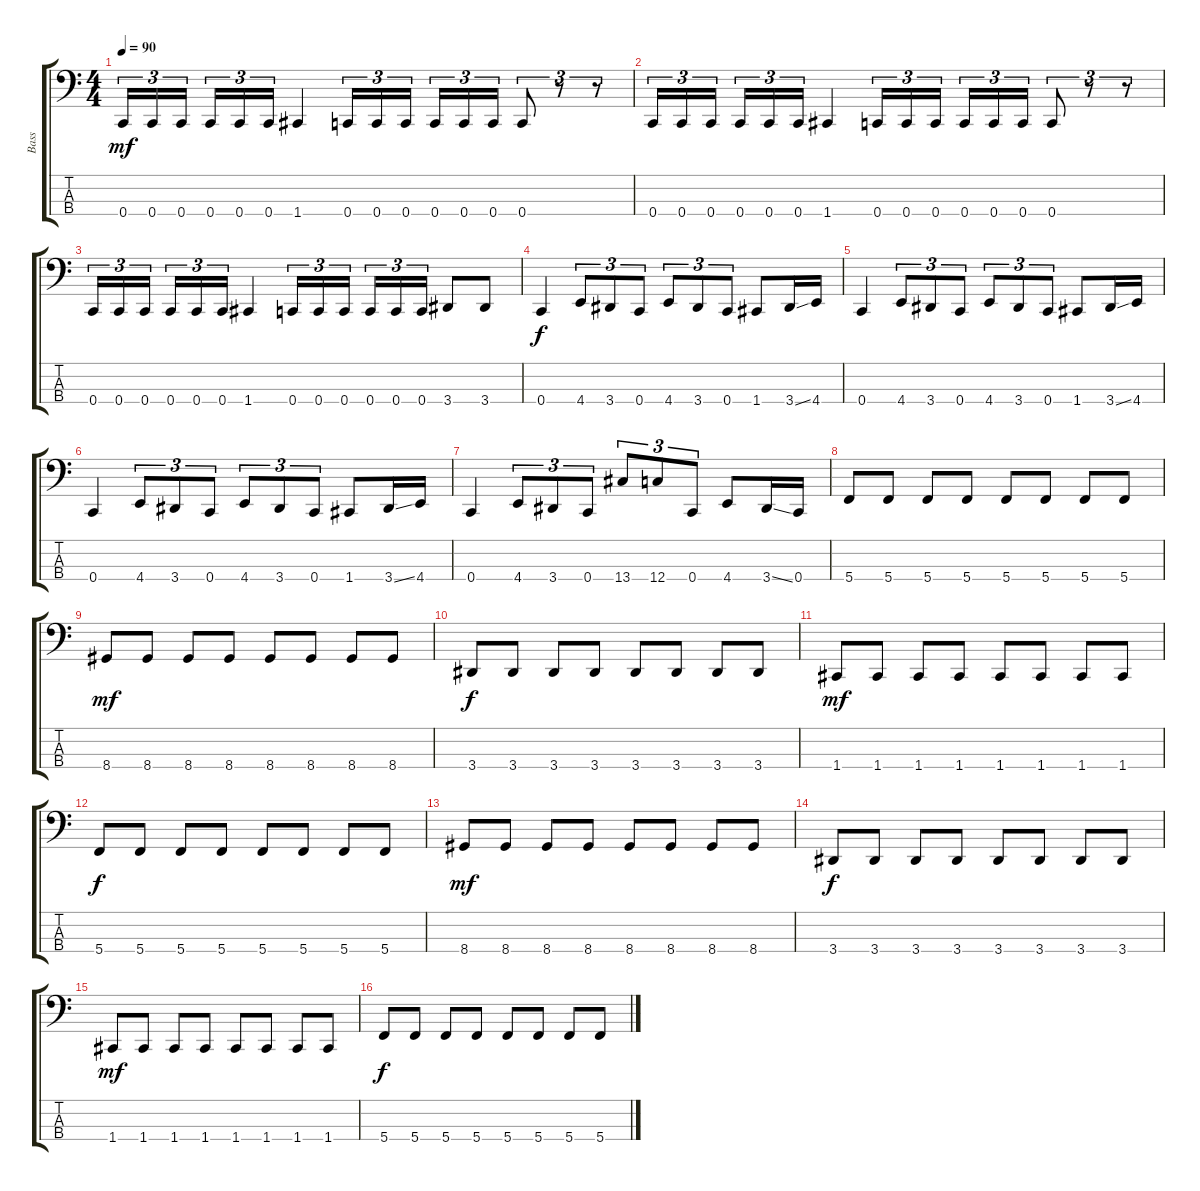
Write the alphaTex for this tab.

\track ("Bass" "Bass") {instrument electricbassfinger}
\staff {score tabs}
\tuning (F2 C2 G1 C1) {hide}
\ts (4 4)
\tempo 90
\clef f4
\ks c
0.4.16{tu (3 2) dy mf} 0.4.16{tu (3 2)} 0.4.16{tu (3 2)} 0.4.16{tu (3 2)} 0.4.16{tu (3 2)} 0.4.16{tu (3 2)} 1.4.4 0.4.16{tu (3 2)} 0.4.16{tu (3 2)} 0.4.16{tu (3 2)} 0.4.16{tu (3 2)} 0.4.16{tu (3 2)} 0.4.16{tu (3 2)} 0.4.8{tu (3 2)} r.8{tu (3 2)} r.8{tu (3 2)} |
0.4.16{tu (3 2)} 0.4.16{tu (3 2)} 0.4.16{tu (3 2)} 0.4.16{tu (3 2)} 0.4.16{tu (3 2)} 0.4.16{tu (3 2)} 1.4.4 0.4.16{tu (3 2)} 0.4.16{tu (3 2)} 0.4.16{tu (3 2)} 0.4.16{tu (3 2)} 0.4.16{tu (3 2)} 0.4.16{tu (3 2)} 0.4.8{tu (3 2)} r.8{tu (3 2)} r.8{tu (3 2)} |
0.4.16{tu (3 2)} 0.4.16{tu (3 2)} 0.4.16{tu (3 2)} 0.4.16{tu (3 2)} 0.4.16{tu (3 2)} 0.4.16{tu (3 2)} 1.4.4 0.4.16{tu (3 2)} 0.4.16{tu (3 2)} 0.4.16{tu (3 2)} 0.4.16{tu (3 2)} 0.4.16{tu (3 2)} 0.4.16{tu (3 2)} 3.4.8 3.4.8 |
0.4.4{dy f} 4.4.8{tu (3 2)} 3.4.8{tu (3 2)} 0.4.8{tu (3 2)} 4.4.8{tu (3 2)} 3.4.8{tu (3 2)} 0.4.8{tu (3 2)} 1.4.8 3.4{ss}.16 4.4.16 |
0.4.4 4.4.8{tu (3 2)} 3.4.8{tu (3 2)} 0.4.8{tu (3 2)} 4.4.8{tu (3 2)} 3.4.8{tu (3 2)} 0.4.8{tu (3 2)} 1.4.8 3.4{ss}.16 4.4.16 |
0.4.4 4.4.8{tu (3 2)} 3.4.8{tu (3 2)} 0.4.8{tu (3 2)} 4.4.8{tu (3 2)} 3.4.8{tu (3 2)} 0.4.8{tu (3 2)} 1.4.8 3.4{ss}.16 4.4.16 |
0.4.4 4.4.8{tu (3 2)} 3.4.8{tu (3 2)} 0.4.8{tu (3 2)} 13.4.8{tu (3 2)} 12.4.8{tu (3 2)} 0.4.8{tu (3 2)} 4.4.8 3.4{ss}.16 0.4.16 |
5.4.8 5.4.8 5.4.8 5.4.8 5.4.8 5.4.8 5.4.8 5.4.8 |
8.4.8{dy mf} 8.4.8 8.4.8 8.4.8 8.4.8 8.4.8 8.4.8 8.4.8 |
3.4.8{dy f} 3.4.8 3.4.8 3.4.8 3.4.8 3.4.8 3.4.8 3.4.8 |
1.4.8{dy mf} 1.4.8 1.4.8 1.4.8 1.4.8 1.4.8 1.4.8 1.4.8 |
5.4.8{dy f} 5.4.8 5.4.8 5.4.8 5.4.8 5.4.8 5.4.8 5.4.8 |
8.4.8{dy mf} 8.4.8 8.4.8 8.4.8 8.4.8 8.4.8 8.4.8 8.4.8 |
3.4.8{dy f} 3.4.8 3.4.8 3.4.8 3.4.8 3.4.8 3.4.8 3.4.8 |
1.4.8{dy mf} 1.4.8 1.4.8 1.4.8 1.4.8 1.4.8 1.4.8 1.4.8 |
5.4.8{dy f} 5.4.8 5.4.8 5.4.8 5.4.8 5.4.8 5.4.8 5.4.8
